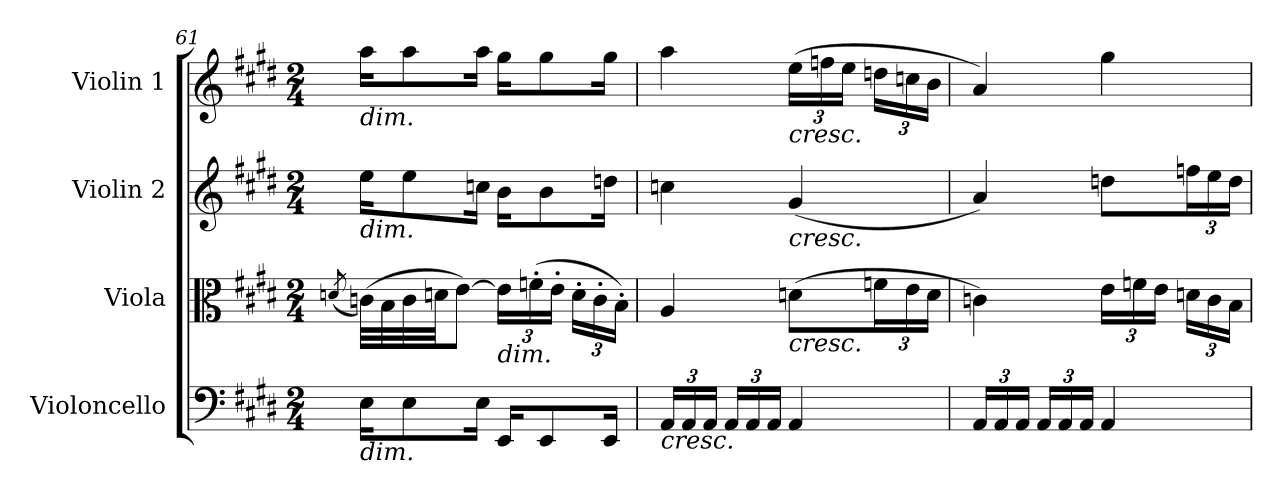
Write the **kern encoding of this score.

**kern	**kern	**kern	**kern
*part4	*part3	*part2	*part1
*staff4	*staff3	*staff2	*staff1
*I"Violoncello	*I"Viola	*I"Violin 2	*I"Violin 1
*I'Vc	*I'Vla	*I'Vln	*I'Vln
!!LO:LB:g=z
*clefF4	*clefC3	*clefG2	*clefG2
*k[f#c#g#d#]	*k[f#c#g#d#]	*k[f#c#g#d#]	*k[f#c#g#d#]
*M2/4	*M2/4	*M2/4	*M2/4
=61	=61	=61	=61
.	(8qdn/	.	.
!	!	!	!LO:TX:b:i:t=dim.
!	!	!LO:TX:b:i:t=dim.	!
!LO:TX:b:i:t=dim.	!	!	!
16E\KL	(32cn\LLL)	16ee\KL	16aa\KL
.	32B\	.	.
8E\	32c\	8ee\	8aa\
.	32dn\JJ	.	.
.	[8e\J)	.	.
16E\Jk	.	16ccn\Jk	16aa\Jk
*	*Xbrackettup	*	*
!	!LO:TX:b:i:t=dim.	!	!
16EE/KL	24e\LL]	16b\KL	16gg#\KL
.	(24fn'\	.	.
8EE/	.	8b\	8gg#\
.	24e'\JJ	.	.
.	24d'\LL	.	.
.	24c'\	.	.
16EE/Jk	.	16ddn\Jk	16gg#\Jk
.	24B'\JJ)	.	.
=62	=62	=62	=62
*Xbrackettup	*	*	*
!LO:TX:b:i:t=cresc.	!	!	!
24AA/LL	4A/	4ccn\	4aa\
24AA/	.	.	.
24AA/JJ	.	.	.
24AA/LL	.	.	.
24AA/	.	.	.
24AA/JJ	.	.	.
*	*	*	*Xbrackettup
!	!	!	!LO:TX:b:i:t=cresc.
!	!	!LO:TX:b:i:t=cresc.	!
!	!LO:TX:b:i:t=cresc.	!	!
4AA/	(8dn\L	(4g#/	(24ee\LL
.	.	.	24ffn\
.	.	.	24ee\JJ
.	24fn\L	.	24ddn\LL
.	24e\	.	24ccn\
.	24d\JJ	.	24b\JJ
=63	=63	=63	=63
24AA/LL	4cn\)	4a/)	4a/)
24AA/	.	.	.
24AA/JJ	.	.	.
24AA/LL	.	.	.
24AA/	.	.	.
24AA/JJ	.	.	.
4AA/	24e\LL	8ddn\L	4gg#\
.	24fn\	.	.
.	24e\JJ	.	.
*	*	*Xbrackettup	*
.	24dn\LL	24ffn\L	.
.	24c\	24ee\	.
.	24B\JJ	24dd\JJ	.
=	=	=	=
*-	*-	*-	*-
